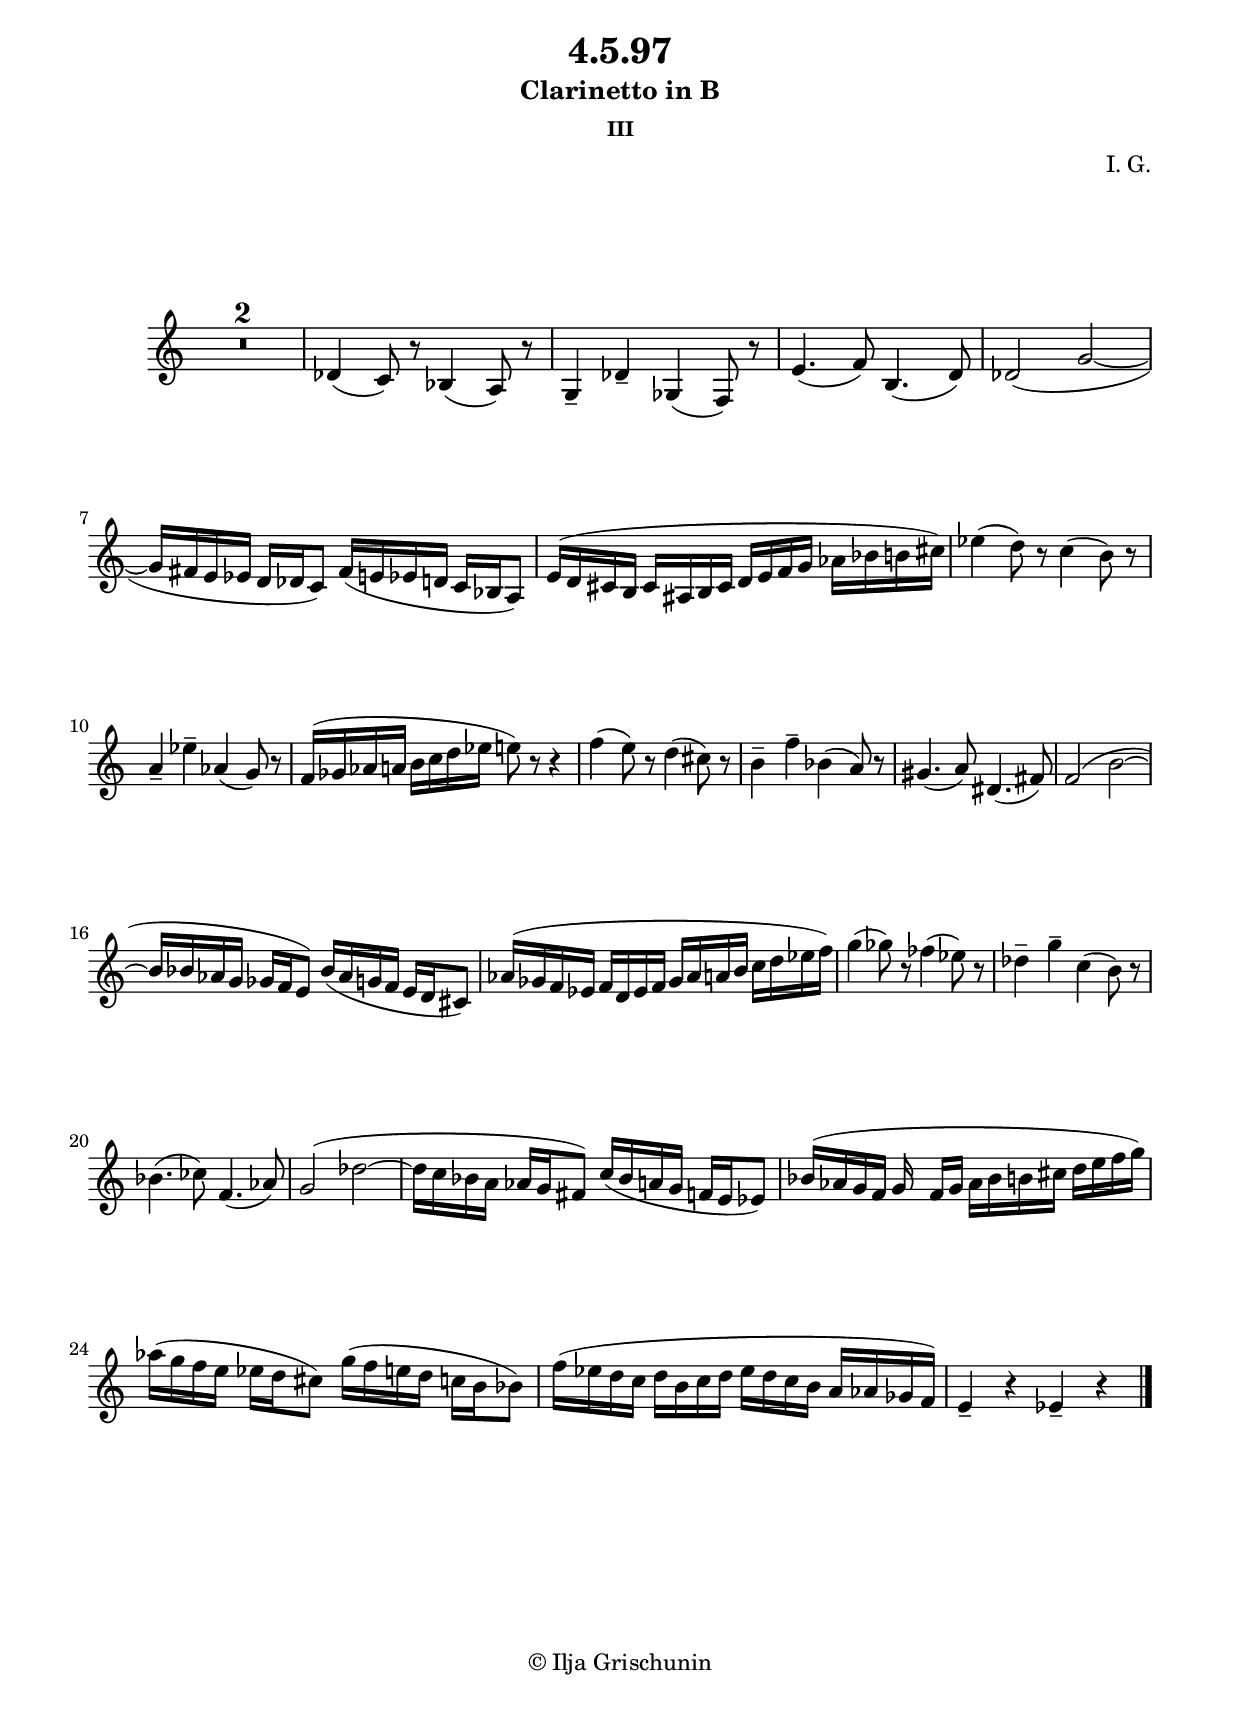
\version "2.19.15"
%\version "2.18.0"

\language "deutsch"

\header {
  title = "4.5.97"
  %meter = "Rubato"
  subtitle = "Clarinetto in B"
  subsubtitle = "III"
  composer = "I. G."
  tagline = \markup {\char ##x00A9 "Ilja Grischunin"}
}

\paper {
  #(set-paper-size "a4")
  top-system-spacing.basic-distance = #20
  top-markup-spacing.basic-distance = #5
  markup-system-spacing.basic-distance = #30
  system-system-spacing.basic-distance = #20
  last-bottom-spacing.basic-distance = #20
  left-margin = 15
  right-margin = 15
  %two-sided = ##t
  %inner-margin = 25
  %outer-margin = 15
}

\layout {
  indent = 10
  \context {
    \Score
    %\remove "Bar_number_engraver"
  }
}

\version "2.19.15"
%\version "2.18.0"

\language "deutsch"

clarinetDreiMusic = \relative {
  \clef treble
  \omit Staff.TimeSignature
  \compressFullBarRests
  \override MultiMeasureRest.expand-limit = #2
  R1*2 des'4( c8) r b4( a8) r g4-- des'-- ges,( f8) r e'4.( f8) h,4.( d8)
  des2( g~ g16 fis e es d des c8) fis16( e es d c b a8)
  e'16( d cis h cis ais h cis d e f g as b h cis) es4( d8) r c4( h8) r
  a4-- es'-- as,( g8) r f16( ges as a h c d es e8) r r4
  f4( e8) r d4( cis8) r h4-- f'-- b,( a8) r gis4.( a8) dis,4.( fis8)
  f2( h~ h16 b as g ges f e8) b'16( as g f e d cis8)
  as'16( ges f es f d es f ges as a h c d es f) g4( ges8) r fes4( es8) r
  des4-- g-- c,( h8) r b4.( ces8) f,4.( as8) g2( des'~
  des16 c b a as g fis8) c'16( b a g f e es8) b'16( as g f g s f g as b h cis d e f g)
  as( g f e es d cis8) g'16( f e d c h b8) f'16( es d c d h c d es d c h a as ges f)
  e4-- r es-- r
  \bar "|."
}


\score {
  \new Staff
  %\transpose c' b
  \clarinetDreiMusic
}